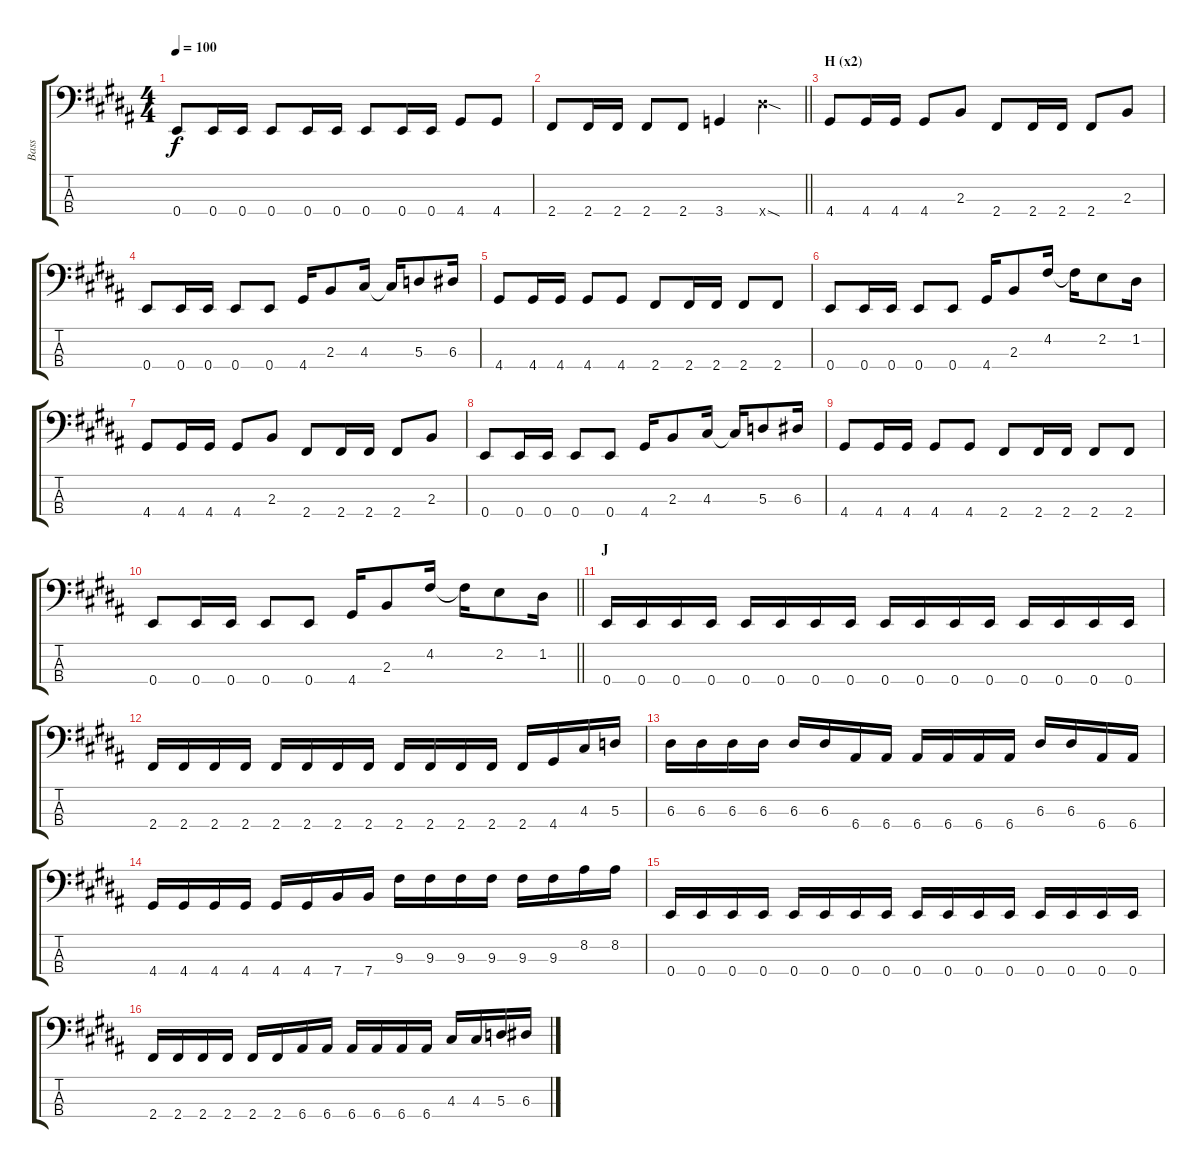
\track ("Bass" "Bass") {instrument electricbasspick}
\staff {score tabs}
\tuning (G2 D2 A1 E1) {hide}
\ts (4 4)
\tempo 100
\clef f4
\ks b
0.4.8{dy f} 0.4.16 0.4.16 0.4.8 0.4.16 0.4.16 0.4.8 0.4.16 0.4.16 4.4.8 4.4.8 |
\barLineRight lightlight
2.4.8 2.4.16 2.4.16 2.4.8 2.4.8 3.4.4 11.4{sod x}.4 |
\section ("" "H (x2)")
4.4.8 4.4.16 4.4.16 4.4.8 2.3.8 2.4.8 2.4.16 2.4.16 2.4.8 2.3.8 |
0.4.8 0.4.16 0.4.16 0.4.8 0.4.8 4.4.16 2.3.8 4.3.16 4.3{t}.16 5.3.8 6.3.16 |
4.4.8 4.4.16 4.4.16 4.4.8 4.4.8 2.4.8 2.4.16 2.4.16 2.4.8 2.4.8 |
0.4.8 0.4.16 0.4.16 0.4.8 0.4.8 4.4.16 2.3.8 4.2.16 4.2{t}.16 2.2.8 1.2.16 |
4.4.8 4.4.16 4.4.16 4.4.8 2.3.8 2.4.8 2.4.16 2.4.16 2.4.8 2.3.8 |
0.4.8 0.4.16 0.4.16 0.4.8 0.4.8 4.4.16 2.3.8 4.3.16 4.3{t}.16 5.3.8 6.3.16 |
4.4.8 4.4.16 4.4.16 4.4.8 4.4.8 2.4.8 2.4.16 2.4.16 2.4.8 2.4.8 |
\barLineRight lightlight
0.4.8 0.4.16 0.4.16 0.4.8 0.4.8 4.4.16 2.3.8 4.2.16 4.2{t}.16 2.2.8 1.2.16 |
\section ("" "J")
0.4.16 0.4.16 0.4.16 0.4.16 0.4.16 0.4.16 0.4.16 0.4.16 0.4.16 0.4.16 0.4.16 0.4.16 0.4.16 0.4.16 0.4.16 0.4.16 |
2.4.16 2.4.16 2.4.16 2.4.16 2.4.16 2.4.16 2.4.16 2.4.16 2.4.16 2.4.16 2.4.16 2.4.16 2.4.16 4.4.16 4.3.16 5.3.16 |
6.3.16 6.3.16 6.3.16 6.3.16 6.3.16 6.3.16 6.4.16 6.4.16 6.4.16 6.4.16 6.4.16 6.4.16 6.3.16 6.3.16 6.4.16 6.4.16 |
4.4.16 4.4.16 4.4.16 4.4.16 4.4.16 4.4.16 7.4.16 7.4.16 9.3.16 9.3.16 9.3.16 9.3.16 9.3.16 9.3.16 8.2.16 8.2.16 |
0.4.16 0.4.16 0.4.16 0.4.16 0.4.16 0.4.16 0.4.16 0.4.16 0.4.16 0.4.16 0.4.16 0.4.16 0.4.16 0.4.16 0.4.16 0.4.16 |
2.4.16 2.4.16 2.4.16 2.4.16 2.4.16 2.4.16 6.4.16 6.4.16 6.4.16 6.4.16 6.4.16 6.4.16 4.3.16 4.3.16 5.3.16 6.3.16
